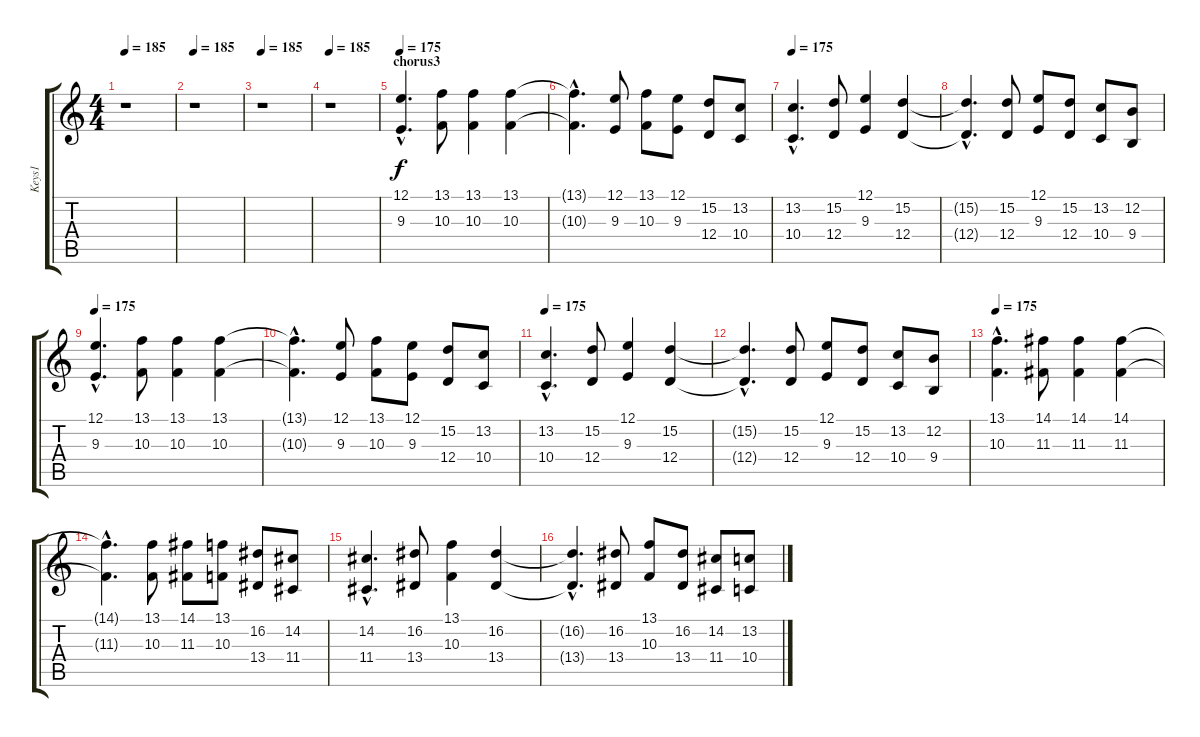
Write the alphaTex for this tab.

\track ("Keys1" "Keys1") {instrument stringensemble1}
\staff {score tabs}
\tuning (E4 B3 G3 D3 A2 E2) {hide}
\ts (4 4)
\tempo 185
\clef g2
\ks c
r.1{dy f} |
\tempo 185
r.1 |
\tempo 185
r.1 |
\tempo 185
r.1 |
\section ("" "chorus3")
\tempo 175
(12.1{hac} 9.3{hac}).4{d volume 12 instrument stringensemble1} (13.1 10.3).8 (13.1 10.3).4 (13.1 10.3).4 |
(13.1{hac t} 10.3{hac t}).4{d} (12.1 9.3).8 (13.1 10.3).8 (12.1 9.3).8 (15.2 12.4).8 (13.2 10.4).8 |
\tempo 175
(13.2{hac} 10.4{hac}).4{d} (15.2 12.4).8 (12.1 9.3).4 (15.2 12.4).4 |
(15.2{hac t} 12.4{hac t}).4{d} (15.2 12.4).8 (12.1 9.3).8 (15.2 12.4).8 (13.2 10.4).8 (12.2 9.4).8 |
\tempo 175
(12.1{hac} 9.3{hac}).4{d volume 16} (13.1 10.3).8 (13.1 10.3).4 (13.1 10.3).4 |
(13.1{hac t} 10.3{hac t}).4{d} (12.1 9.3).8 (13.1 10.3).8 (12.1 9.3).8 (15.2 12.4).8 (13.2 10.4).8 |
\tempo 175
(13.2{hac} 10.4{hac}).4{d} (15.2 12.4).8 (12.1 9.3).4 (15.2 12.4).4 |
(15.2{hac t} 12.4{hac t}).4{d} (15.2 12.4).8 (12.1 9.3).8 (15.2 12.4).8 (13.2 10.4).8 (12.2 9.4).8 |
\tempo 175
(13.1{hac} 10.3{hac}).4{d} (14.1 11.3).8 (14.1 11.3).4 (14.1 11.3).4 |
(14.1{hac t} 11.3{hac t}).4{d} (13.1 10.3).8 (14.1 11.3).8 (13.1 10.3).8 (16.2 13.4).8 (14.2 11.4).8 |
(14.2{hac} 11.4{hac}).4{d} (16.2 13.4).8 (13.1 10.3).4 (16.2 13.4).4 |
(16.2{hac t} 13.4{hac t}).4{d} (16.2 13.4).8 (13.1 10.3).8 (16.2 13.4).8 (14.2 11.4).8 (13.2 10.4).8
